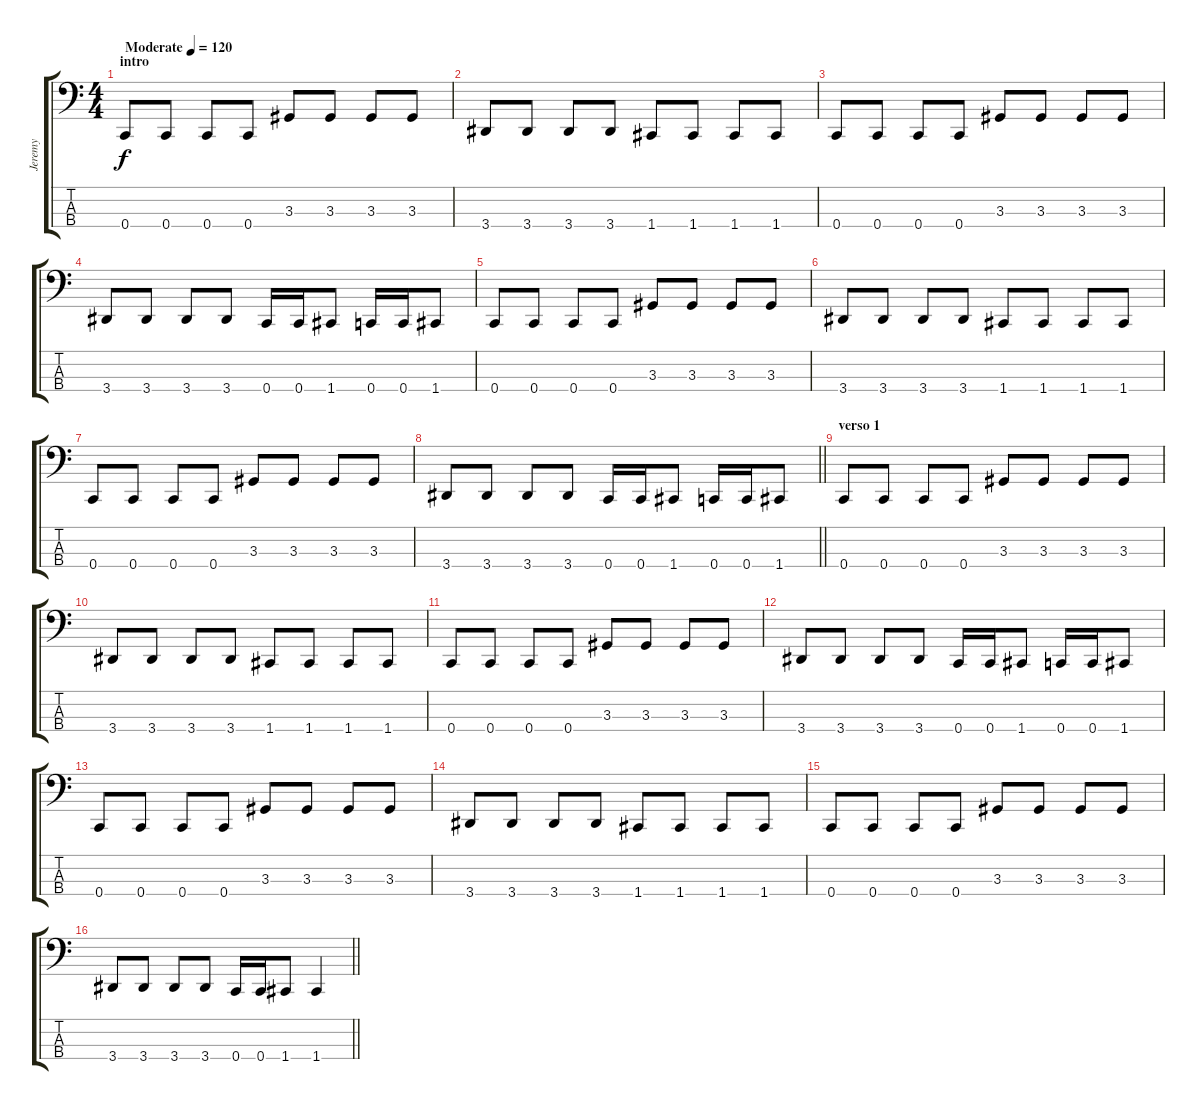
\track ("Jeremy" "Jeremy") {instrument electricbasspick}
\staff {score tabs}
\tuning (Eb2 Bb1 F1 C1) {hide}
\ts (4 4)
\section ("" "intro")
\tempo (120 "Moderate")
\clef f4
\ks c
0.4.8{dy f volume 16 instrument electricbasspick} 0.4.8 0.4.8 0.4.8 3.3.8 3.3.8 3.3.8 3.3.8 |
3.4.8 3.4.8 3.4.8 3.4.8 1.4.8 1.4.8 1.4.8 1.4.8 |
0.4.8 0.4.8 0.4.8 0.4.8 3.3.8 3.3.8 3.3.8 3.3.8 |
3.4.8 3.4.8 3.4.8 3.4.8 0.4.16 0.4.16 1.4.8 0.4.16 0.4.16 1.4.8 |
0.4.8 0.4.8 0.4.8 0.4.8 3.3.8 3.3.8 3.3.8 3.3.8 |
3.4.8 3.4.8 3.4.8 3.4.8 1.4.8 1.4.8 1.4.8 1.4.8 |
0.4.8 0.4.8 0.4.8 0.4.8 3.3.8 3.3.8 3.3.8 3.3.8 |
\barLineRight lightlight
3.4.8 3.4.8 3.4.8 3.4.8 0.4.16 0.4.16 1.4.8 0.4.16 0.4.16 1.4.8 |
\section ("" "verso 1")
0.4.8 0.4.8 0.4.8 0.4.8 3.3.8 3.3.8 3.3.8 3.3.8 |
3.4.8 3.4.8 3.4.8 3.4.8 1.4.8 1.4.8 1.4.8 1.4.8 |
0.4.8 0.4.8 0.4.8 0.4.8 3.3.8 3.3.8 3.3.8 3.3.8 |
3.4.8 3.4.8 3.4.8 3.4.8 0.4.16 0.4.16 1.4.8 0.4.16 0.4.16 1.4.8 |
0.4.8 0.4.8 0.4.8 0.4.8 3.3.8 3.3.8 3.3.8 3.3.8 |
3.4.8 3.4.8 3.4.8 3.4.8 1.4.8 1.4.8 1.4.8 1.4.8 |
0.4.8 0.4.8 0.4.8 0.4.8 3.3.8 3.3.8 3.3.8 3.3.8 |
\barLineRight lightlight
3.4.8 3.4.8 3.4.8 3.4.8 0.4.16 0.4.16 1.4.8 1.4.4
